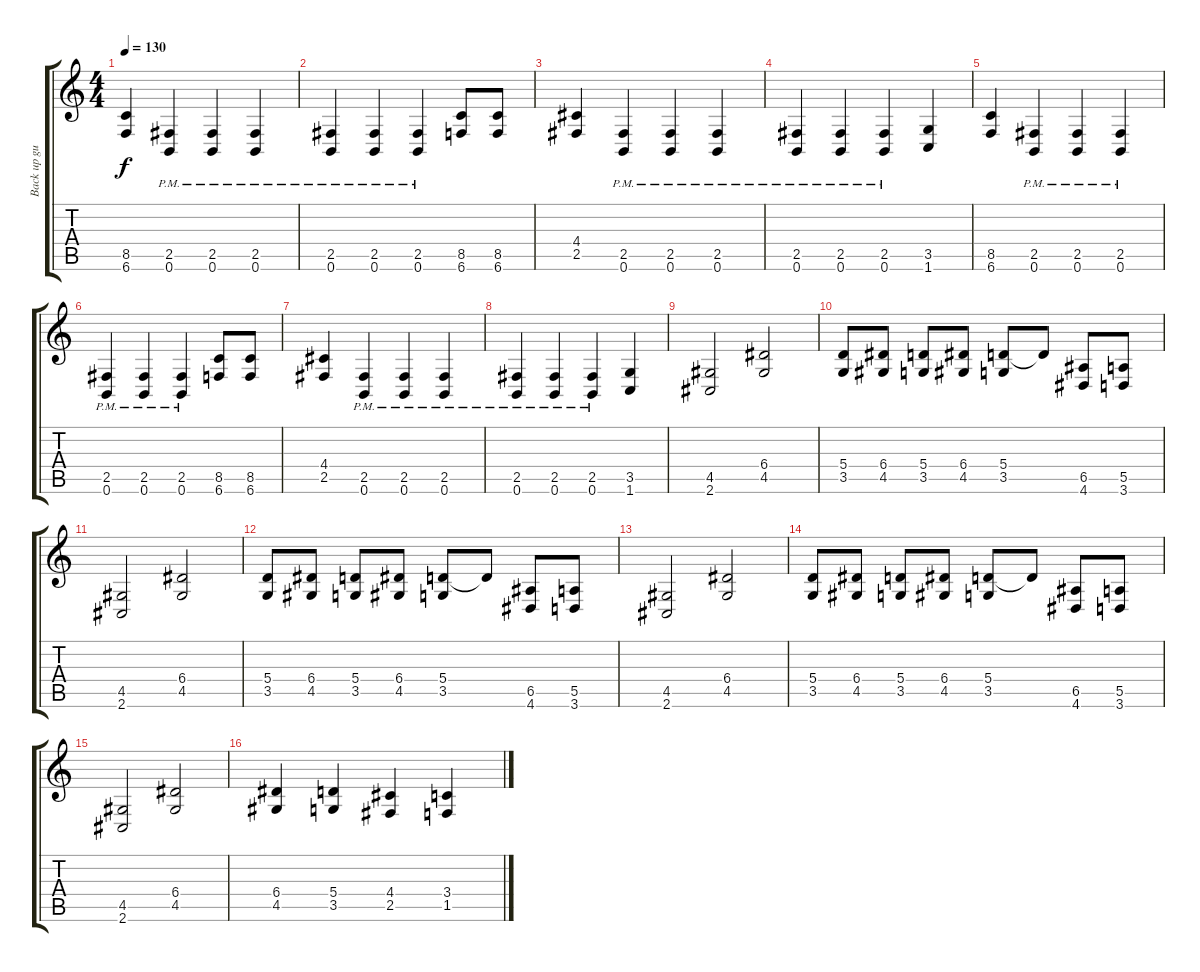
\track ("Back up guits {L}" "Back up gu") {instrument overdrivenguitar}
\staff {score tabs}
\tuning (B3 Gb3 D3 A2 E2 B1) {hide}
\ts (4 4)
\tempo 130
\clef g2
\ks c
(8.5 6.6).4{dy f} (2.5{pm} 0.6{pm}).4 (2.5{pm} 0.6{pm}).4 (2.5{pm} 0.6{pm}).4 |
(2.5{pm} 0.6{pm}).4 (2.5{pm} 0.6{pm}).4 (2.5{pm} 0.6{pm}).4 (8.5 6.6).8 (8.5 6.6).8 |
(4.4 2.5).4 (2.5{pm} 0.6{pm}).4 (2.5{pm} 0.6{pm}).4 (2.5{pm} 0.6{pm}).4 |
(2.5{pm} 0.6{pm}).4 (2.5{pm} 0.6{pm}).4 (2.5{pm} 0.6{pm}).4 (3.5 1.6).4 |
(8.5 6.6).4 (2.5{pm} 0.6{pm}).4 (2.5{pm} 0.6{pm}).4 (2.5{pm} 0.6{pm}).4 |
(2.5{pm} 0.6{pm}).4 (2.5{pm} 0.6{pm}).4 (2.5{pm} 0.6{pm}).4 (8.5 6.6).8 (8.5 6.6).8 |
(4.4 2.5).4 (2.5{pm} 0.6{pm}).4 (2.5{pm} 0.6{pm}).4 (2.5{pm} 0.6{pm}).4 |
(2.5{pm} 0.6{pm}).4 (2.5{pm} 0.6{pm}).4 (2.5{pm} 0.6{pm}).4 (3.5 1.6).4 |
(4.5 2.6).2 (6.4 4.5).2 |
(5.4 3.5).8 (6.4 4.5).8 (5.4 3.5).8 (6.4 4.5).8 (5.4 3.5).8 5.4{t}.8 (6.5 4.6).8 (5.5 3.6).8 |
(4.5 2.6).2 (6.4 4.5).2 |
(5.4 3.5).8 (6.4 4.5).8 (5.4 3.5).8 (6.4 4.5).8 (5.4 3.5).8 5.4{t}.8 (6.5 4.6).8 (5.5 3.6).8 |
(4.5 2.6).2 (6.4 4.5).2 |
(5.4 3.5).8 (6.4 4.5).8 (5.4 3.5).8 (6.4 4.5).8 (5.4 3.5).8 5.4{t}.8 (6.5 4.6).8 (5.5 3.6).8 |
(4.5 2.6).2 (6.4 4.5).2 |
(6.4 4.5).4 (5.4 3.5).4 (4.4 2.5).4 (3.4 1.5).4
